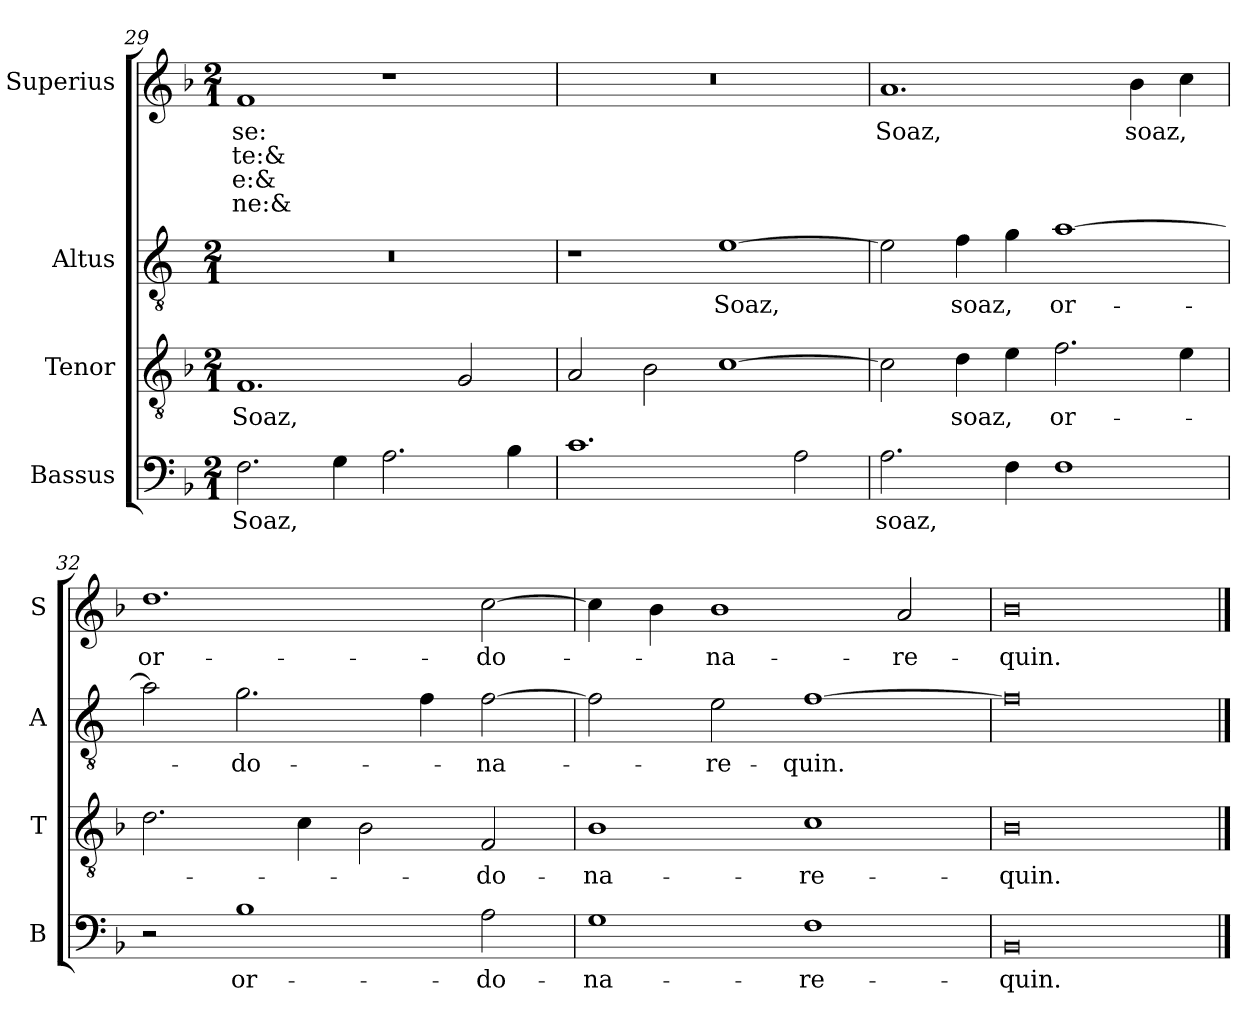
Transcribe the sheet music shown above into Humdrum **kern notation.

**kern	**text	**kern	**text	**kern	**text	**kern	**text	**text	**text	**text
*part4	*part4	*part3	*part3	*part2	*part2	*part1	*part1	*part1	*part1	*part1
*staff4	*staff4	*staff3	*staff3	*staff2	*staff2	*staff1	*staff1	*staff1	*staff1	*staff1
*I"Bassus	*	*I"Tenor	*	*I"Altus	*	*I"Superius	*	*	*	*
*I'B	*	*I'T	*	*I'A	*	*I'S	*	*	*	*
*clefF4	*	*clefGv2	*	*clefGv2	*	*clefG2	*	*	*	*
*k[b-]	*	*k[b-]	*	*k[]	*	*k[b-]	*	*	*	*
*M2/1	*	*M2/1	*	*M2/1	*	*M2/1	*	*	*	*
=29	=29	=29	=29	=29	=29	=29	=29	=29	=29	=29
2.F\	Soaz,	1.F	Soaz,	0r	.	1f	-se:	-te:&	-e:&	-ne:&
4G\	.	.	.	.	.	.	.	.	.	.
2.A\	.	.	.	.	.	1r	.	.	.	.
.	.	2G/	.	.	.	.	.	.	.	.
4B-\	.	.	.	.	.	.	.	.	.	.
=30	=30	=30	=30	=30	=30	=30	=30	=30	=30	=30
1.c	.	2A/	.	1r	.	0r	.	.	.	.
.	.	2B-\	.	.	.	.	.	.	.	.
.	.	[1c	.	[1e	Soaz,	.	.	.	.	.
2A\	.	.	.	.	.	.	.	.	.	.
=31	=31	=31	=31	=31	=31	=31	=31	=31	=31	=31
2.A\	soaz,	2c\]	.	2e\]	.	1.a	Soaz,	.	.	.
.	.	4d\	soaz,	4f\	soaz,	.	.	.	.	.
4F\	.	4e\	.	4g\	.	.	.	.	.	.
1F	.	2.f\	or-	[1a	or-	.	.	.	.	.
.	.	.	.	.	.	4b-\	soaz,	.	.	.
.	.	4e\	.	.	.	4cc\	.	.	.	.
=32	=32	=32	=32	=32	=32	=32	=32	=32	=32	=32
2r	.	2.d\	.	2a\]	.	1.dd	or-	.	.	.
1B-	or-	.	.	2.g\	-do-	.	.	.	.	.
.	.	4c\	.	.	.	.	.	.	.	.
.	.	2B-\	.	.	.	.	.	.	.	.
.	.	.	.	4f\	.	.	.	.	.	.
2A\	-do-	2F/	-do-	[2f\	-na-	[2cc\	-do-	.	.	.
=33	=33	=33	=33	=33	=33	=33	=33	=33	=33	=33
1G	-na-	1B-	-na-	2f\]	.	4cc\]	.	.	.	.
.	.	.	.	.	.	4b-\	.	.	.	.
.	.	.	.	2e\	-re-	1b-	-na-	.	.	.
1F	-re-	1c	-re-	[1f	-quin.	.	.	.	.	.
.	.	.	.	.	.	2a/	-re-	.	.	.
=34	=34	=34	=34	=34	=34	=34	=34	=34	=34	=34
0BB-	-quin.	0B-	-quin.	0f]	.	0b-	-quin.	.	.	.
==	==	==	==	==	==	==	==	==	==	==
*-	*-	*-	*-	*-	*-	*-	*-	*-	*-	*-
